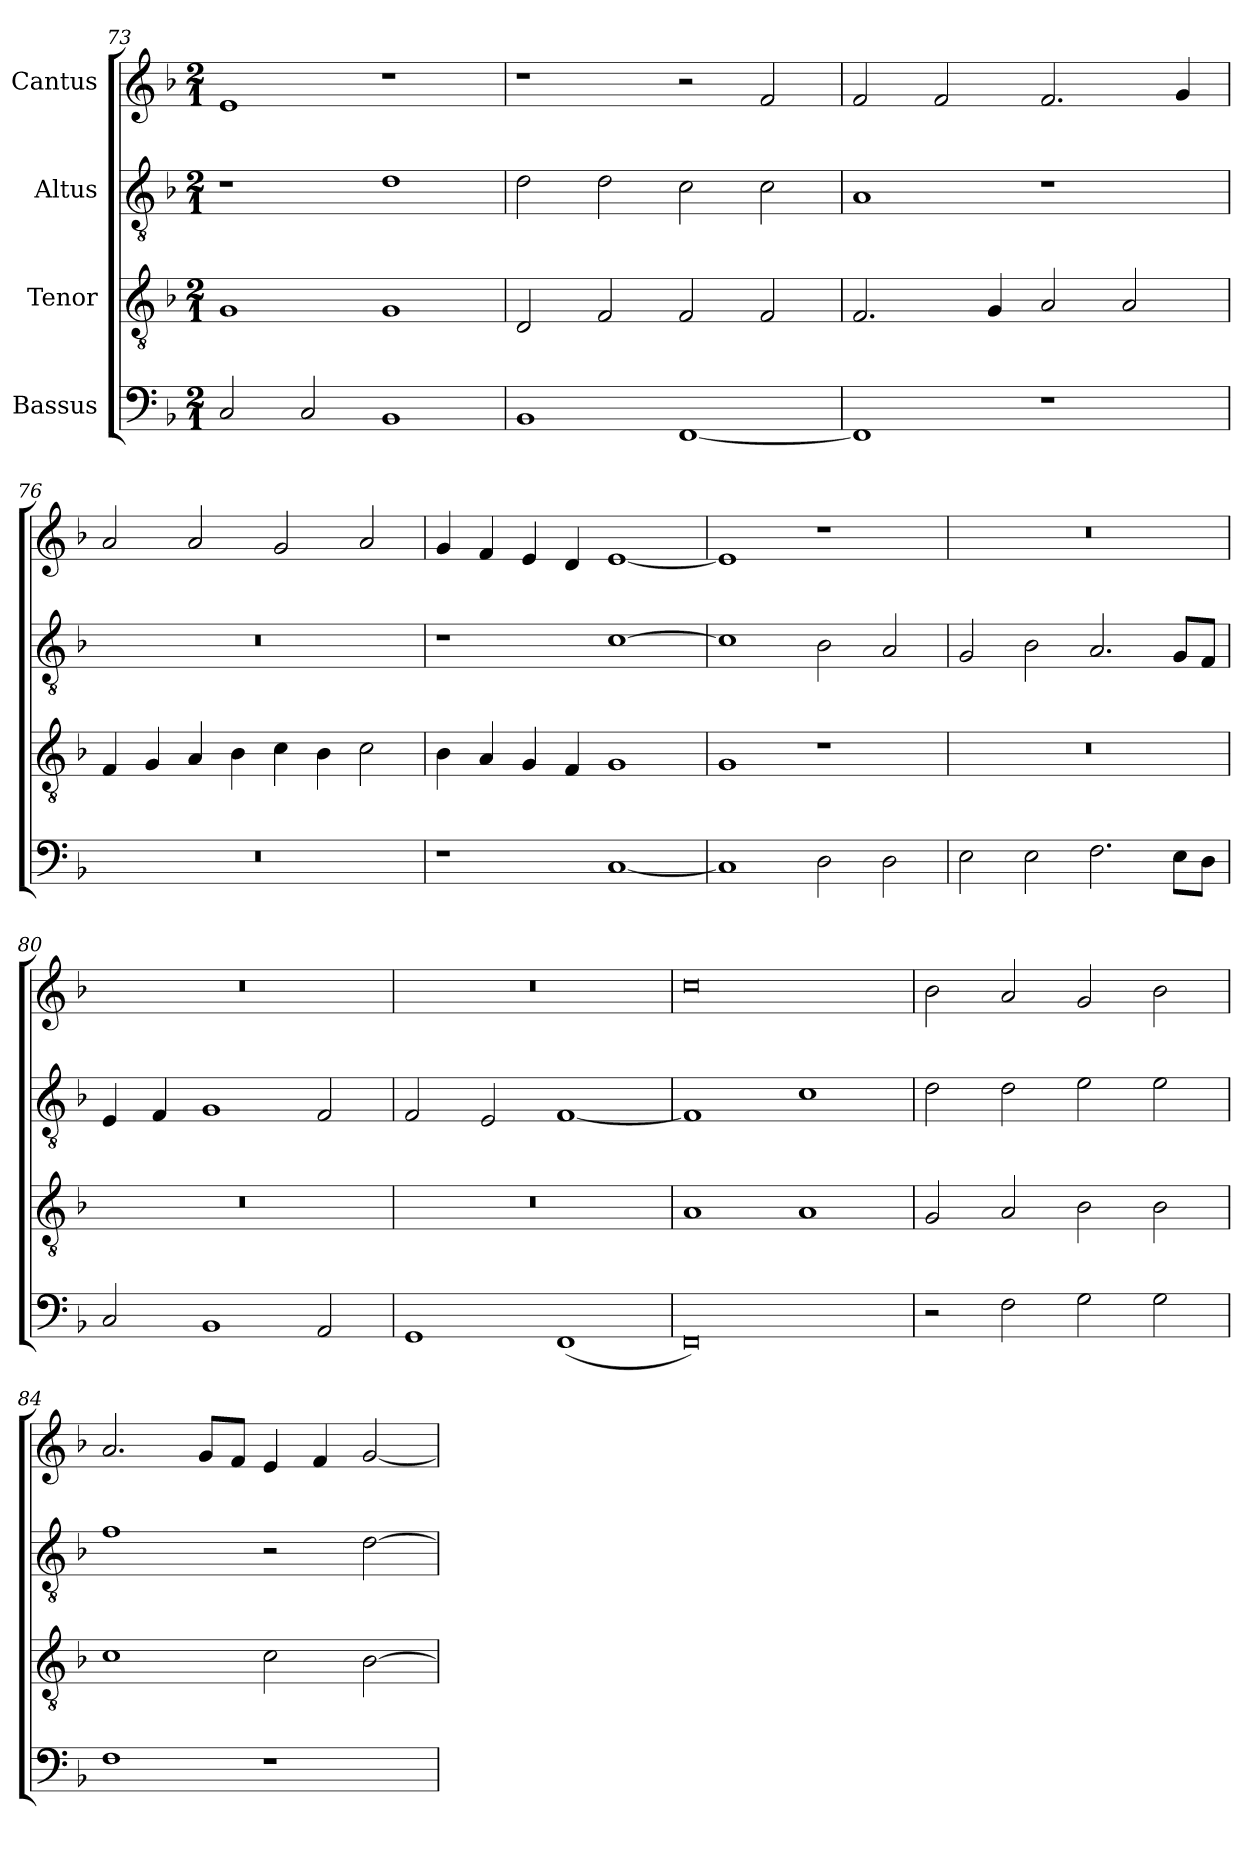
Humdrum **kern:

**kern	**kern	**kern	**kern
*part4	*part3	*part2	*part1
*staff4	*staff3	*staff2	*staff1
*I"Bassus	*I"Tenor	*I"Altus	*I"Cantus
*clefF4	*clefGv2	*clefGv2	*clefG2
*	*ITrd7c12	*ITrd7c12	*
*k[b-]	*k[b-]	*k[b-]	*k[b-]
*F:	*F:	*F:	*F:
*M2/1	*M2/1	*M2/1	*M2/1
=73	=73	=73	=73
2Ci/	1GGi	1r	1ei
2Ci/	.	.	.
1BB-i	1GGi	1Di	1r
!!LO:LB:g=z
=74	=74	=74	=74
1BB-i	2DDi/	2Di\	1r
.	2FFi/	2Di\	.
[<1FFi	2FFi/	2Ci\	2r
.	2FFi/	2Ci\	2fi/
=75	=75	=75	=75
1FFi]	2.FFi/	1AAi	2fi/
.	.	.	2fi/
.	4GGi/	.	.
1r	2AAi/	1r	2.fi/
.	2AAi/	.	.
.	.	.	4gi/
=76	=76	=76	=76
!LO:N:vis=1	!	!LO:N:vis=1	!
0r	4FFi/	0r	2ai/
.	4GGi/	.	.
.	4AAi/	.	2ai/
.	4BB-i\	.	.
.	4Ci\	.	2gi/
.	4BB-i\	.	.
.	2Ci\	.	2ai/
=77	=77	=77	=77
1r	4BB-i\	1r	4gi/
.	4AAi/	.	4fi/
.	4GGi/	.	4ei/
.	4FFi/	.	4di/
[<1Ci	1GGi	[>1Ci	[<1ei
=78	=78	=78	=78
1Ci]	1GGi	1Ci]	1ei]
2Di\	1r	2BB-i\	1r
2Di\	.	2AAi/	.
!!LO:LB:g=z
=79	=79	=79	=79
!	!LO:N:vis=1	!	!LO:N:vis=1
2Ei\	0r	2GGi/	0r
2Ei\	.	2BB-i\	.
2.Fi\	.	2.AAi/	.
8Ei\L	.	8GGi/L	.
8Di\J	.	8FFi/J	.
=80	=80	=80	=80
!	!LO:N:vis=1	!	!LO:N:vis=1
2Ci/	0r	4EEi/	0r
.	.	4FFi/	.
1BB-i	.	1GGi	.
2AAi/	.	2FFi/	.
=81	=81	=81	=81
!	!LO:N:vis=1	!	!LO:N:vis=1
1GGi	0r	2FFi/	0r
.	.	2EEi/	.
(1FFi	.	[<1FFi	.
=82	=82	=82	=82
0FFi)	1AAi	1FFi]	0cci
.	1AAi	1Ci	.
=83	=83	=83	=83
2r	2GGi/	2Di\	2b-i\
2Fi\	2AAi/	2Di\	2ai/
2Gi\	2BB-i\	2Ei\	2gi/
2Gi\	2BB-i\	2Ei\	2b-i\
=84	=84	=84	=84
1Fi	1Ci	1Fi	2.ai/
.	.	.	8gi/L
.	.	.	8fi/J
1r	2Ci\	2r	4ei/
.	.	.	4fi/
.	[>2BB-i\	[>2Di\	[<2gi/
=	=	=	=
*-	*-	*-	*-
